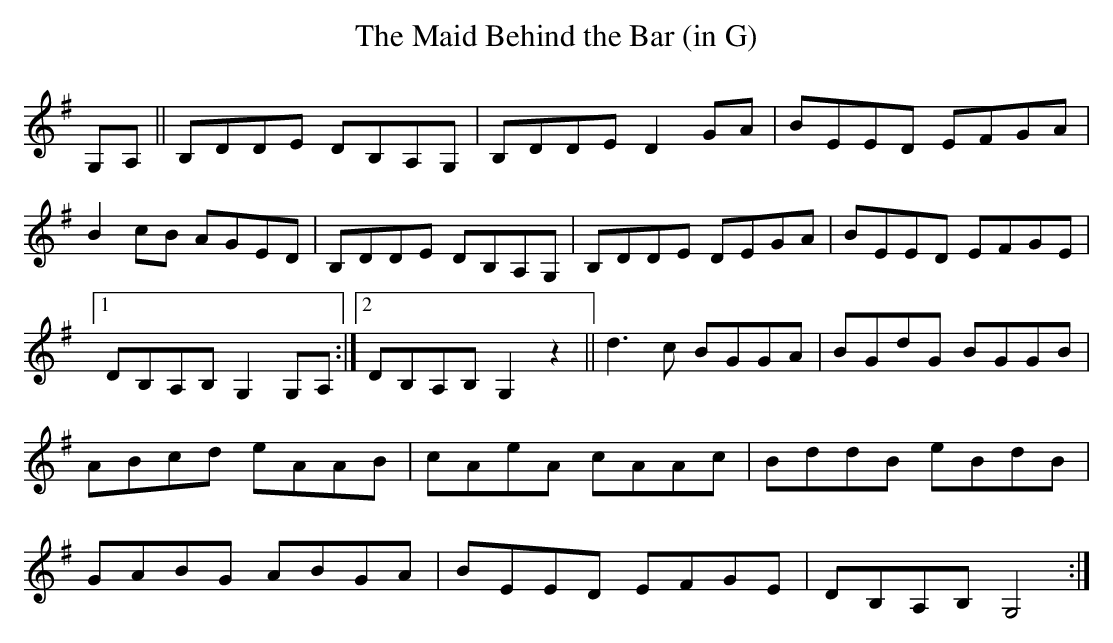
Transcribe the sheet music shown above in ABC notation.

X:1
T:Maid Behind the Bar (in G), The
K:G
G,A, || B,DDE DB,A,G, | B,DDE D2 GA | BEED EFGA | B2 cB AGED|\
B,DDE DB,A,G, | B,DDE DEGA | BEED EFGE |[1 DB,A,B, G,2 G,A,:|\
[2 DB,A,B, G,2 z2 ||\
d3 c BGGA | BGdG BGGB | ABcd eAAB | cAeA cAAc |\
BddB eBdB | GABG ABGA | BEED EFGE | DB,A,B, G,4:|
